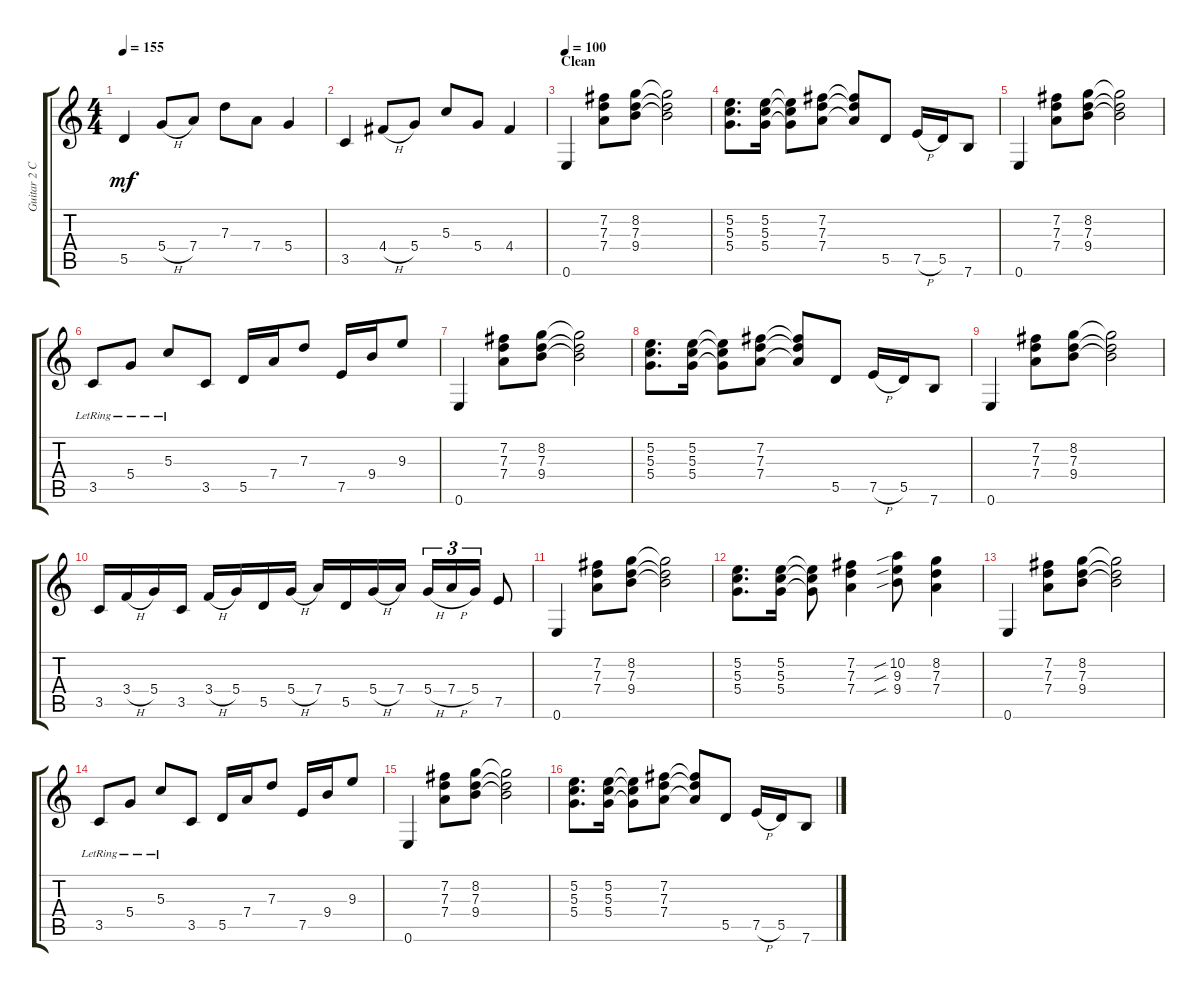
\track ("Guitar 2 C. (Smith)" "Guitar 2 C") {instrument electricguitarclean}
\staff {score tabs}
\tuning (E4 B3 G3 D3 A2 E2) {hide}
\ts (4 4)
\tempo 155
\clef g2
\ks c
5.5.4{dy mf} 5.4{h}.8 7.4.8 7.3.8 7.4.8 5.4.4 |
3.5.4 4.4{h}.8 5.4.8 5.3.8 5.4.8 4.4.4 |
\section ("" "Clean")
\tempo 100
0.6.4 (7.2 7.3 7.4).8 (8.2 7.3 9.4).8 (8.2{t} 7.3{t} 9.4{t}).2 |
(5.2 5.3 5.4).8{d} (5.2 5.3 5.4).16 (5.2{t} 5.3{t} 5.4{t}).8 (7.2 7.3 7.4).8 (7.2{t} 7.3{t} 7.4{t}).8 5.5.8 7.5{h}.16 5.5.16 7.6.8 |
0.6.4 (7.2 7.3 7.4).8 (8.2 7.3 9.4).8 (8.2{t} 7.3{t} 9.4{t}).2 |
3.5{lr}.8 5.4{lr}.8 5.3{lr}.8 3.5.8 5.5.16 7.4.16 7.3.8 7.5.16 9.4.16 9.3.8 |
0.6.4 (7.2 7.3 7.4).8 (8.2 7.3 9.4).8 (8.2{t} 7.3{t} 9.4{t}).2 |
(5.2 5.3 5.4).8{d} (5.2 5.3 5.4).16 (5.2{t} 5.3{t} 5.4{t}).8 (7.2 7.3 7.4).8 (7.2{t} 7.3{t} 7.4{t}).8 5.5.8 7.5{h}.16 5.5.16 7.6.8 |
0.6.4 (7.2 7.3 7.4).8 (8.2 7.3 9.4).8 (8.2{t} 7.3{t} 9.4{t}).2 |
3.5.16 3.4{h}.16 5.4.16 3.5.16 3.4{h}.16 5.4.16 5.5.16 5.4{h}.16 7.4.16 5.5.16 5.4{h}.16 7.4.16 5.4{h}.16{tu (3 2)} 7.4{h}.16{tu (3 2)} 5.4.16{tu (3 2)} 7.5.8 |
0.6.4 (7.2 7.3 7.4).8 (8.2 7.3 9.4).8 (8.2{t} 7.3{t} 9.4{t}).2 |
(5.2 5.3 5.4).8{d} (5.2 5.3 5.4).16 (5.2{t} 5.3{t} 5.4{t}).8 (7.2 7.3 7.4).4 (10.2{sib} 9.3{sib} 9.4{sib}).8 (8.2 7.3 7.4).4 |
0.6.4 (7.2 7.3 7.4).8 (8.2 7.3 9.4).8 (8.2{t} 7.3{t} 9.4{t}).2 |
3.5{lr}.8 5.4{lr}.8 5.3{lr}.8 3.5.8 5.5.16 7.4.16 7.3.8 7.5.16 9.4.16 9.3.8 |
0.6.4 (7.2 7.3 7.4).8 (8.2 7.3 9.4).8 (8.2{t} 7.3{t} 9.4{t}).2 |
(5.2 5.3 5.4).8{d} (5.2 5.3 5.4).16 (5.2{t} 5.3{t} 5.4{t}).8 (7.2 7.3 7.4).8 (7.2{t} 7.3{t} 7.4{t}).8 5.5.8 7.5{h}.16 5.5.16 7.6.8
